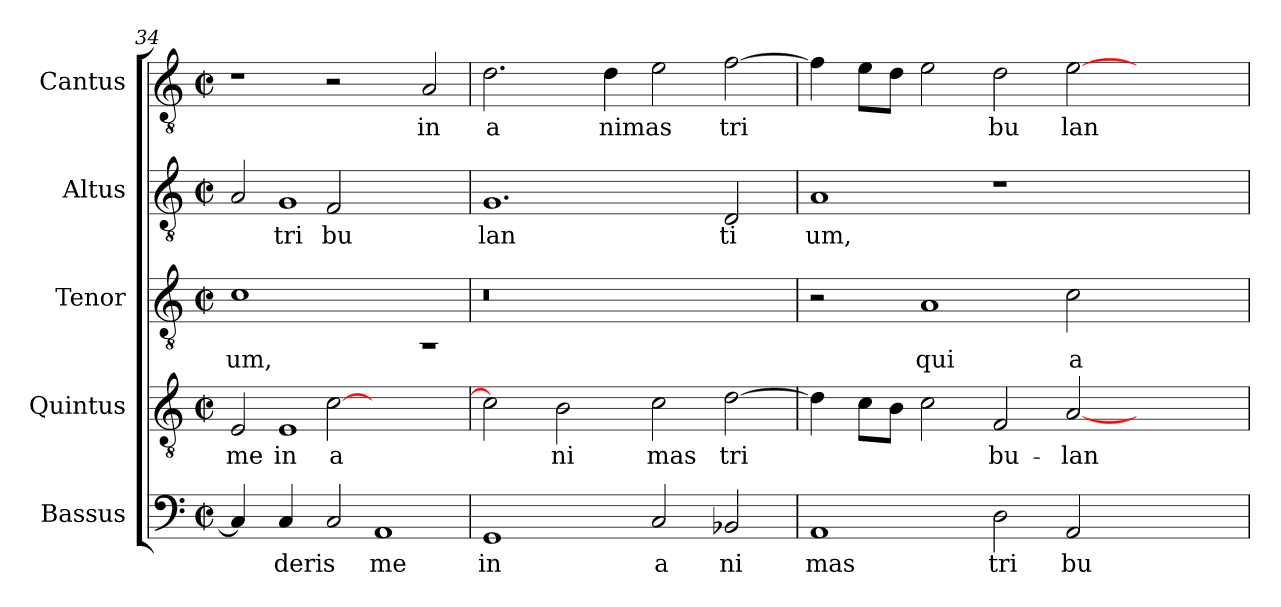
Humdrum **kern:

**kern	**text	**kern	**text	**kern	**text	**kern	**text	**kern	**text
*part5	*part5	*part4	*part4	*part3	*part3	*part2	*part2	*part1	*part1
*staff5	*staff5	*staff4	*staff4	*staff3	*staff3	*staff2	*staff2	*staff1	*staff1
*I"Bassus	*	*I"Quintus	*	*I"Tenor	*	*I"Altus	*	*I"Cantus	*
*clefF4	*	*clefGv2	*	*clefGv2	*	*clefGv2	*	*clefGv2	*
*M2/2	*	*M2/2	*	*M2/2	*	*M2/2	*	*M2/2	*
*met(c|)	*	*met(c|)	*	*met(c|)	*	*met(c|)	*	*met(c|)	*
=34	=34	=34	=34	=34	=34	=34	=34	=34	=34
!	!	!LO:N:vis=2	!LO:LY:b:cj	!	!LO:LY:b:cj	!LO:N:vis=2	!	!LO:N:vis=1	!
4C/]	.	4E/	me	1c	-um,	4A/	.	2r	.
!	!LO:LY:b	!LO:N:vis=1	!LO:LY:b:cj	!	!	!LO:N:vis=1	!LO:LY:b:cj	!	!
4C/	deris	4E	in	.	.	4G	tri	.	.
!LO:N:vis=2	!	!LO:N:vis=2	!LO:LY:b:cj	!	!	!LO:N:vis=2	!LO:LY:b:cj	!	!
4C/	.	[>4c\	a	.	.	4F/	bu	2r	.
!LO:N:vis=1	!LO:LY:b:cj	!	!	!	!	!	!	!	!
4AA	me	2ryy	.	.	.	2ryy	.	.	.
!	!	!	!	!LO:N:vis=1	!	!	!	!LO:N:vis=2	!LO:LY:b:cj
4ryy	.	.	.	4rAA	.	.	.	4A/	in
=35	=35	=35	=35	=35	=35	=35	=35	=35	=35
!	!LO:LY:b:cj	!	!	!	!	!	!LO:LY:b:cj	!	!LO:LY:b:cj
1GG	in	2c\]	.	0r	.	1.G	lan	2.d\	a
!	!	!	!LO:LY:b:cj	!	!	!	!	!	!
.	.	2B\	ni	.	.	.	.	.	.
!	!	!	!	!	!	!	!	!	!LO:LY:b
.	.	.	.	.	.	.	.	4d\	nimas
!	!LO:LY:b:cj	!	!LO:LY:b:cj	!	!	!	!	!	!
2C/	a	2c\	mas	.	.	.	.	2e\	.
!	!LO:LY:b:cj	!	!LO:LY:b:cj	!	!	!	!LO:LY:b:cj	!	!LO:LY:b:cj
2BB-X/	ni	[>2d\	tri	.	.	2D/	ti	[>2f\	tri
!!LO:PB:g=z
=36	=36	=36	=36	=36	=36	=36	=36	=36	=36
!	!LO:LY:b:cj	!	!	!	!	!	!LO:LY:b:cj	!	!
1AA	mas	4d\]	.	2r	.	1A	um,	4f\]	.
.	.	8c\L	.	.	.	.	.	8e\L	.
.	.	8B\J	.	.	.	.	.	8d\J	.
!	!	!	!	!	!LO:LY:b:cj	!	!	!	!
.	.	2c\	.	1A	qui	.	.	2e\	.
!	!LO:LY:b:cj	!	!LO:LY:b:cj	!	!	!LO:N:vis=1	!	!	!LO:LY:b:cj
2D\	tri	2F/	bu-	.	.	0r	.	2d\	bu
!	!LO:LY:b:cj	!	!LO:LY:b	!	!LO:LY:b:cj	!	!	!	!LO:LY:b
2AA/	bu	[<2A/	-lan-	2c\	a	.	.	[>2e\	lan
1ryy	.	1ryy	.	1ryy	.	.	.	1ryy	.
=	=	=	=	=	=	=	=	=	=
*-	*-	*-	*-	*-	*-	*-	*-	*-	*-
